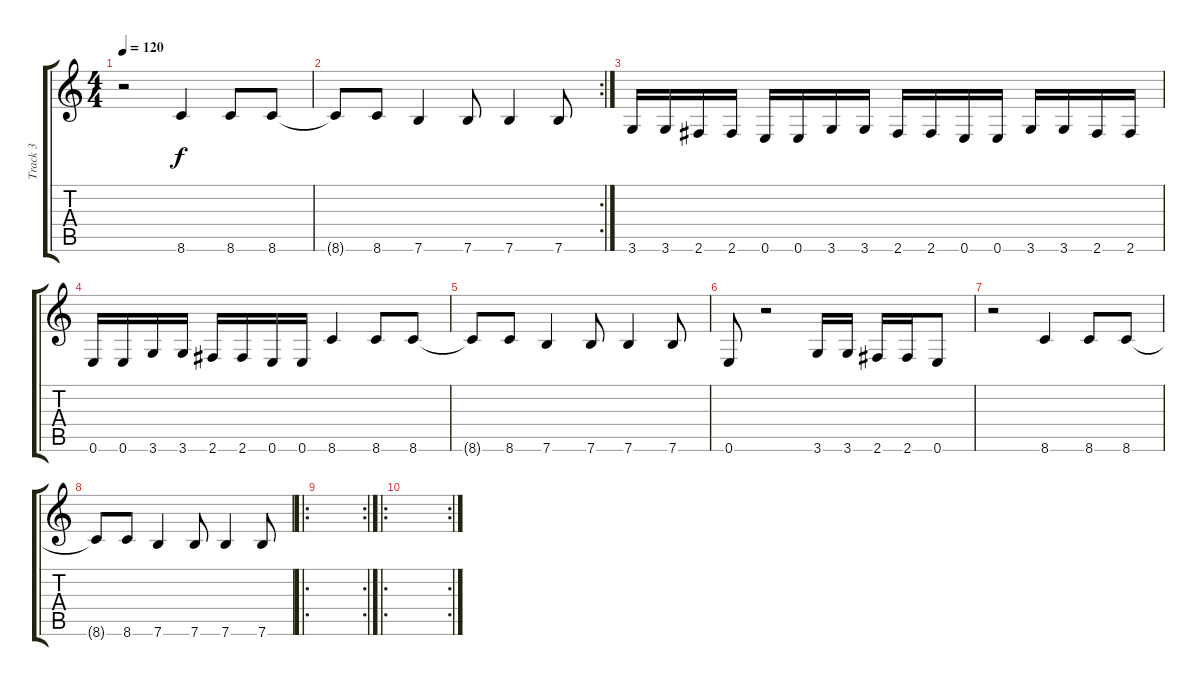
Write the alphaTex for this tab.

\track ("Track 3" "Track 3") {instrument electricbassfinger}
\staff {score tabs}
\tuning (E4 B3 G3 D3 A2 E2) {hide}
\ts (4 4)
\tempo 120
\clef g2
\ks c
r.2{dy f} 8.6.4 8.6.8 8.6.8 |
\rc 2
8.6{t}.8 8.6.8 7.6.4 7.6.8 7.6.4 7.6.8 |
3.6.16 3.6.16 2.6.16 2.6.16 0.6.16 0.6.16 3.6.16 3.6.16 2.6.16 2.6.16 0.6.16 0.6.16 3.6.16 3.6.16 2.6.16 2.6.16 |
0.6.16 0.6.16 3.6.16 3.6.16 2.6.16 2.6.16 0.6.16 0.6.16 8.6.4 8.6.8 8.6.8 |
8.6{t}.8 8.6.8 7.6.4 7.6.8 7.6.4 7.6.8 |
0.6.8 r.2 3.6.16 3.6.16 2.6.16 2.6.16 0.6.8 |
r.2 8.6.4 8.6.8 8.6.8 |
8.6{t}.8 8.6.8 7.6.4 7.6.8 7.6.4 7.6.8 |
\ro
\rc 2
|
\ro
\rc 2
